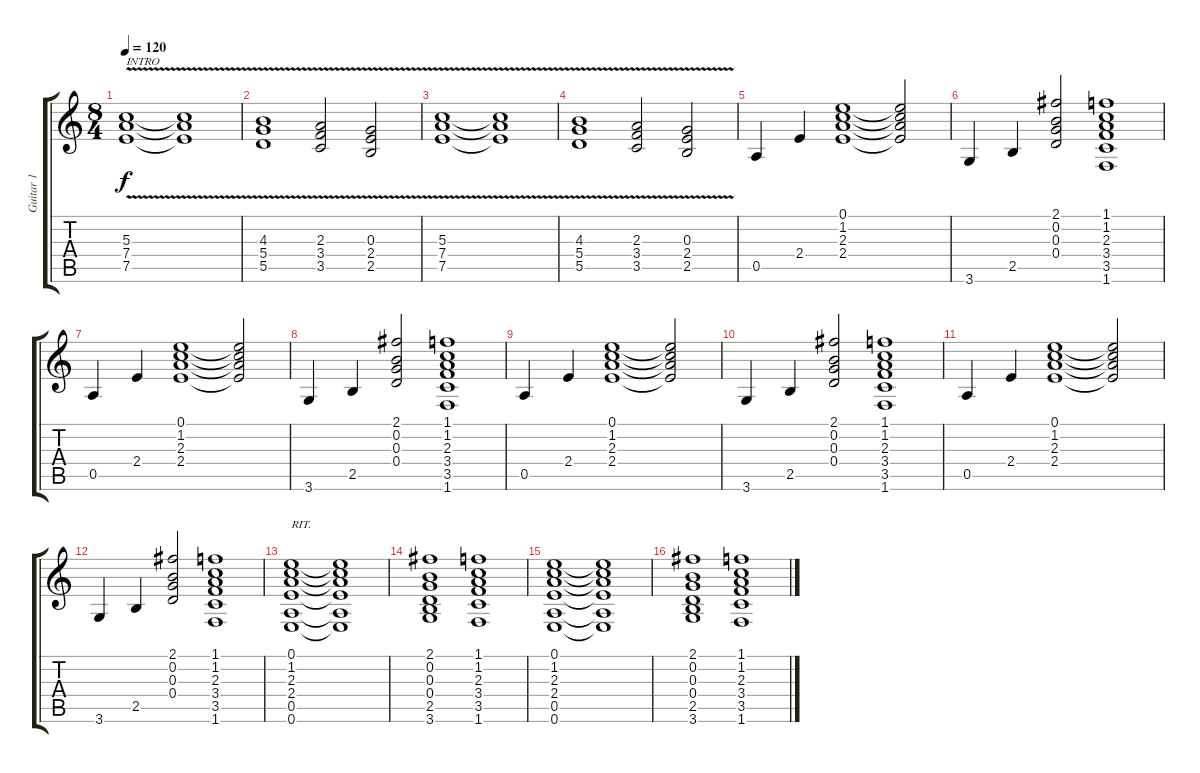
\track ("Guitar 1" "Guitar 1") {instrument electricguitarclean}
\staff {score tabs}
\tuning (E4 B3 G3 D3 A2 E2) {hide}
\ts (8 4)
\tempo 120
\clef g2
\ks c
(5.3{v} 7.4{v} 7.5{v}).1{txt "INTRO" dy f instrument electricguitarclean} (5.3{t} 7.4{t} 7.5{t}).1 |
(4.3{v} 5.4{v} 5.5{v}).1 (2.3{v} 3.4{v} 3.5{v}).2 (0.3{v} 2.4{v} 2.5{v}).2 |
(5.3{v} 7.4{v} 7.5{v}).1 (5.3{t} 7.4{t} 7.5{t}).1 |
(4.3{v} 5.4{v} 5.5{v}).1{txt ""} (2.3{v} 3.4{v} 3.5{v}).2 (0.3{v} 2.4{v} 2.5{v}).2 |
0.5.4 2.4.4 (0.1 1.2 2.3 2.4).1 (0.1{t} 1.2{t} 2.3{t} 2.4{t}).2 |
3.6.4 2.5.4 (2.1 0.2 0.3 0.4).2 (1.1 1.2 2.3 3.4 3.5 1.6).1 |
0.5.4 2.4.4 (0.1 1.2 2.3 2.4).1 (0.1{t} 1.2{t} 2.3{t} 2.4{t}).2 |
3.6.4 2.5.4 (2.1 0.2 0.3 0.4).2 (1.1 1.2 2.3 3.4 3.5 1.6).1 |
0.5.4 2.4.4 (0.1 1.2 2.3 2.4).1 (0.1{t} 1.2{t} 2.3{t} 2.4{t}).2 |
3.6.4 2.5.4 (2.1 0.2 0.3 0.4).2 (1.1 1.2 2.3 3.4 3.5 1.6).1 |
0.5.4 2.4.4 (0.1 1.2 2.3 2.4).1 (0.1{t} 1.2{t} 2.3{t} 2.4{t}).2 |
3.6.4 2.5.4 (2.1 0.2 0.3 0.4).2 (1.1 1.2 2.3 3.4 3.5 1.6).1 |
(0.1 1.2 2.3 2.4 0.5 0.6).1{txt "RIT."} (0.1{t} 1.2{t} 2.3{t} 2.4{t} 0.5{t} 0.6{t}).1 |
(2.1 0.2 0.3 0.4 2.5 3.6).1 (1.1 1.2 2.3 3.4 3.5 1.6).1 |
(0.1 1.2 2.3 2.4 0.5 0.6).1 (0.1{t} 1.2{t} 2.3{t} 2.4{t} 0.5{t} 0.6{t}).1 |
(2.1 0.2 0.3 0.4 2.5 3.6).1 (1.1 1.2 2.3 3.4 3.5 1.6).1
